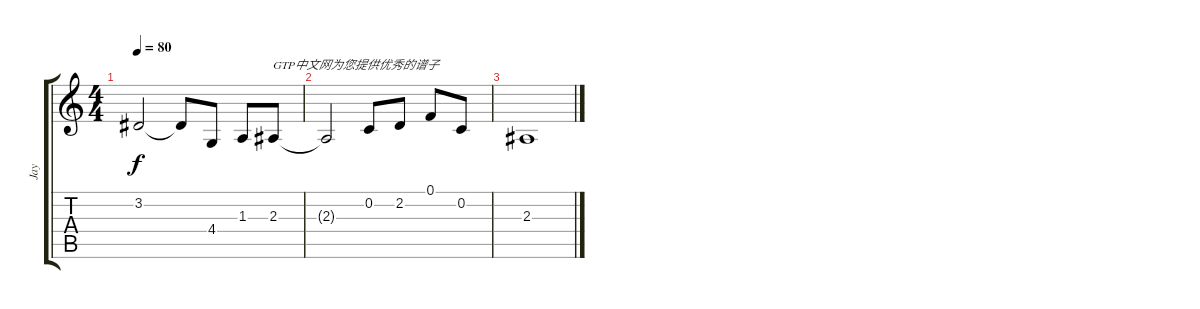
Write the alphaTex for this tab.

\track ("Jay" "Jay") {instrument voiceoohs}
\staff {score tabs}
\tuning (F4 C4 Ab3 Eb3 Bb2 F2) {hide}
\ts (4 4)
\tempo 80
\clef g2
\ks c
3.2{t}.2{dy f} 3.2{t}.8 4.4.8 1.3.8 2.3.8{txt "GTP中文网为您提供优秀的谱子"} |
2.3{t}.2 0.2.8 2.2.8 0.1.8 0.2.8 |
2.3.1
